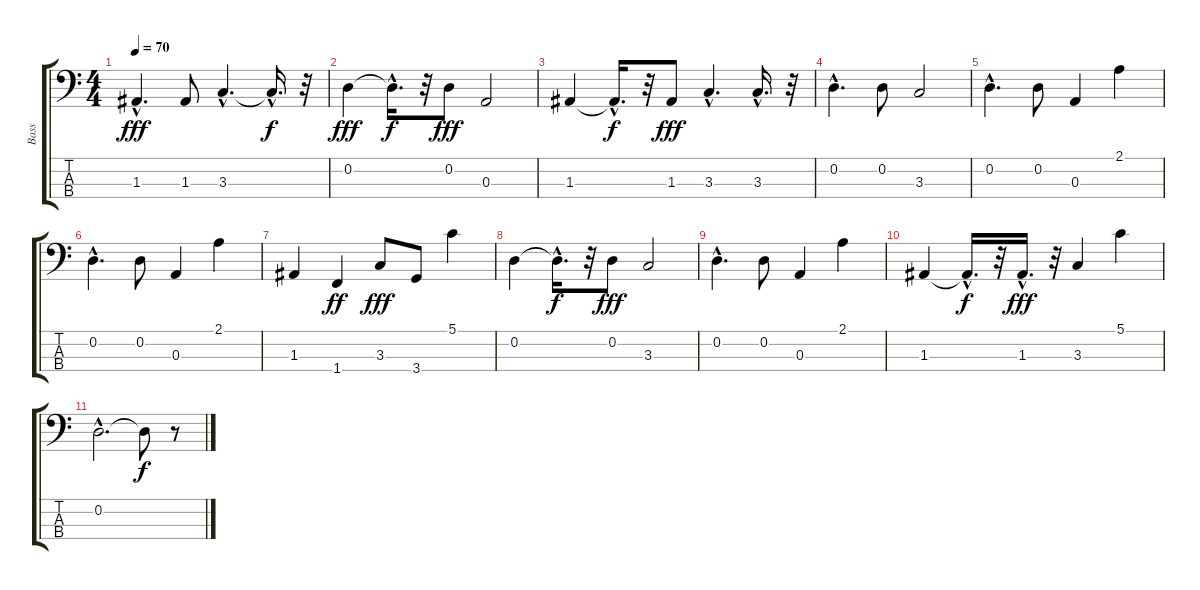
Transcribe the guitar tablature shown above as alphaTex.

\track ("Bass" "Bass") {instrument electricbassfinger}
\staff {score tabs}
\tuning (G2 D2 A1 E1) {hide}
\ts (4 4)
\tempo 70
\clef f4
\ks c
1.3{hac}.4{d dy fff} 1.3.8 3.3{hac}.4{d} 3.3{hac t}.16{d dy f} r.32 |
0.2.4{dy fff} 0.2{hac t}.16{d dy f} r.32 0.2.8{dy fff} 0.3.2 |
1.3.4 1.3{hac t}.16{d dy f} r.32 1.3.8{dy fff} 3.3{hac}.4{d} 3.3{hac}.16{d} r.32 |
0.2{hac}.4{d} 0.2.8 3.3.2 |
0.2{hac}.4{d} 0.2.8 0.3.4 2.1.4 |
0.2{hac}.4{d} 0.2.8 0.3.4 2.1.4 |
1.3.4 1.4.4{dy ff} 3.3.8{dy fff} 3.4.8 5.1.4 |
0.2.4 0.2{hac t}.16{d dy f} r.32 0.2.8{dy fff} 3.3.2 |
0.2{hac}.4{d} 0.2.8 0.3.4 2.1.4 |
1.3.4 1.3{hac t}.16{d dy f} r.32 1.3{hac}.16{d dy fff} r.32 3.3.4 5.1.4 |
0.2{hac}.2{d} 0.2{t}.8{dy f} r.8
